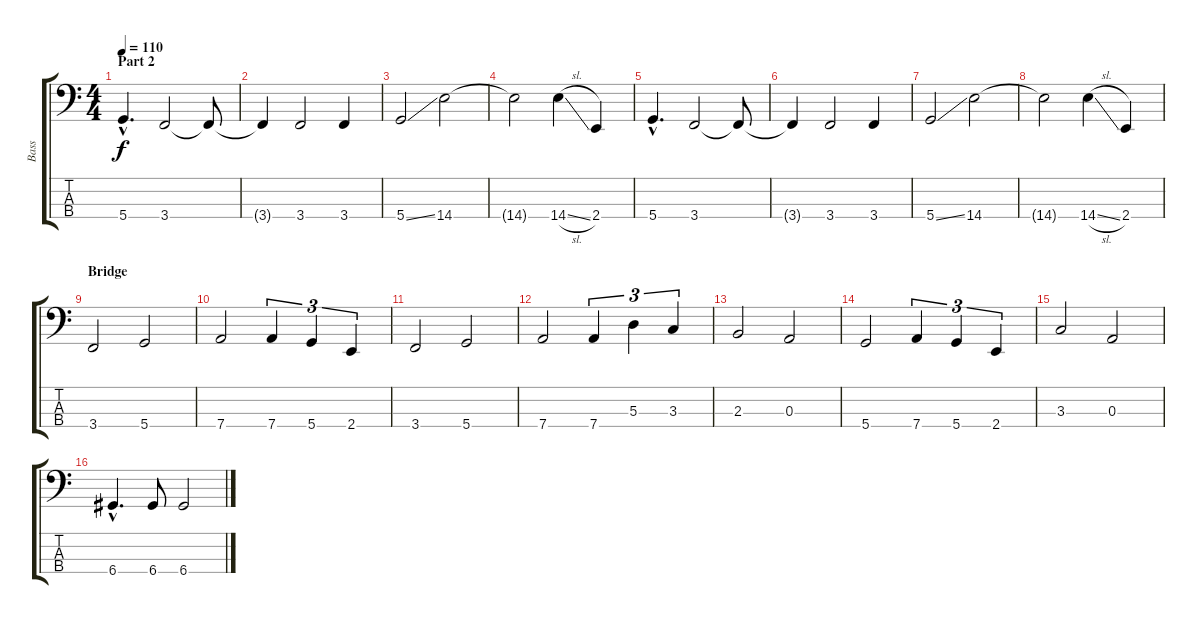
\track ("Bass" "Bass") {instrument electricbassfinger}
\staff {score tabs}
\tuning (G2 D2 A1 D1) {hide}
\ts (4 4)
\section ("" "Part 2")
\tempo 110
\clef f4
\ks c
5.4{hac}.4{d dy f} 3.4.2 3.4{t}.8 |
3.4{t}.4 3.4.2 3.4.4 |
5.4{ss}.2 14.4.2 |
14.4{t}.2 14.4{sl}.4 2.4.4 |
5.4{hac}.4{d} 3.4.2 3.4{t}.8 |
3.4{t}.4 3.4.2 3.4.4 |
5.4{ss}.2 14.4.2 |
14.4{t}.2 14.4{sl}.4 2.4.4 |
\section ("" "Bridge")
3.4.2 5.4.2 |
7.4.2 7.4.4{tu (3 2)} 5.4.4{tu (3 2)} 2.4.4{tu (3 2)} |
3.4.2 5.4.2 |
7.4.2 7.4.4{tu (3 2)} 5.3.4{tu (3 2)} 3.3.4{tu (3 2)} |
2.3.2 0.3.2 |
5.4.2 7.4.4{tu (3 2)} 5.4.4{tu (3 2)} 2.4.4{tu (3 2)} |
3.3.2 0.3.2 |
6.4{hac}.4{d} 6.4.8 6.4.2
